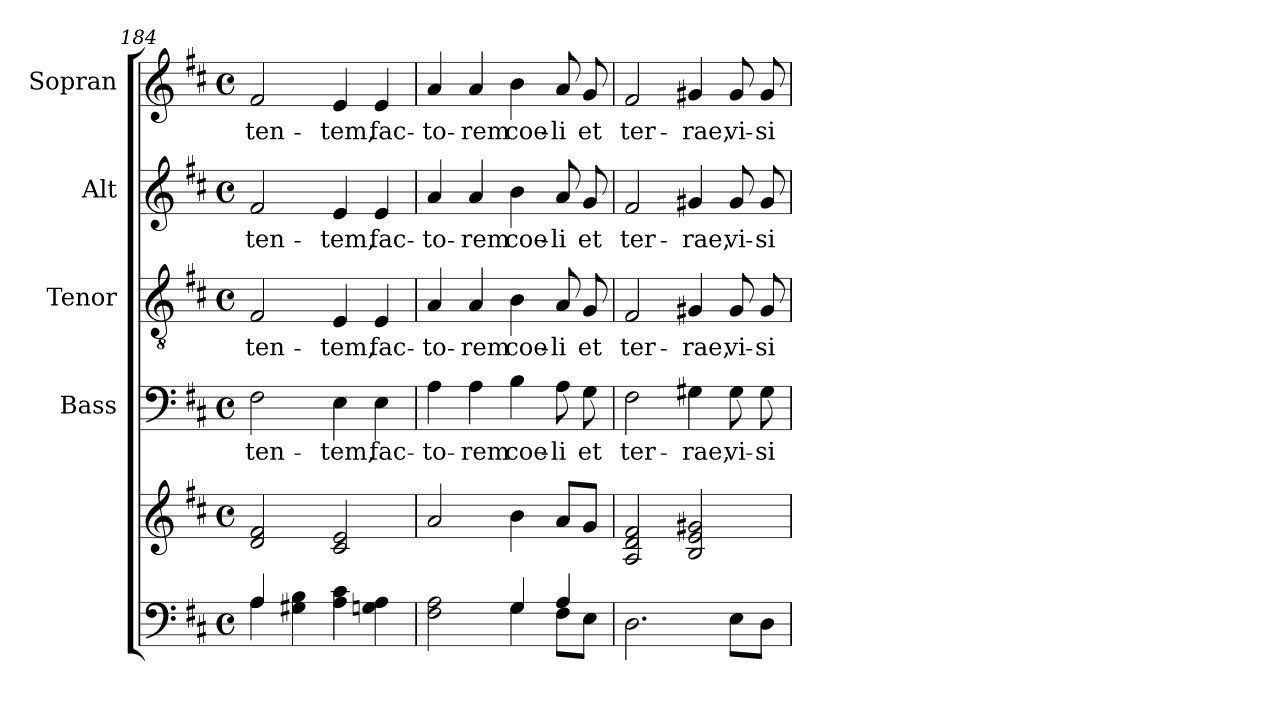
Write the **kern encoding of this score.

**kern	**kern	**kern	**text	**kern	**text	**kern	**text	**kern	**text
*part5	*part5	*part4	*part4	*part3	*part3	*part2	*part2	*part1	*part1
*staff6	*staff5	*staff4	*staff4	*staff3	*staff3	*staff2	*staff2	*staff1	*staff1
*	*	*I"Bass	*	*I"Tenor	*	*I"Alt	*	*I"Sopran	*
*	*	*I'B.	*	*I'T.	*	*I'A.	*	*I'S.	*
*clefF4	*clefG2	*clefF4	*	*clefGv2	*	*clefG2	*	*clefG2	*
*k[f#c#]	*k[f#c#]	*k[f#c#]	*	*k[f#c#]	*	*k[f#c#]	*	*k[f#c#]	*
*D:	*D:	*D:	*	*D:	*	*D:	*	*D:	*
*M4/4	*M4/4	*M4/4	*	*M4/4	*	*M4/4	*	*M4/4	*
*met(c)	*met(c)	*met(c)	*	*met(c)	*	*met(c)	*	*met(c)	*
=184	=184	=184	=184	=184	=184	=184	=184	=184	=184
*^	*	*	*	*	*	*	*	*	*
!	!	!	!	!LO:LY:b	!	!LO:LY:b	!	!LO:LY:b	!	!LO:LY:b
4A/	4A\	2d/ 2f#/	2F#\	-ten-	2F#/	-ten-	2f#/	-ten-	2f#/	-ten-
4G#X\ 4B\	2.ryy	.	.	.	.	.	.	.	.	.
!	!	!	!	!LO:LY:b	!	!LO:LY:b	!	!LO:LY:b	!	!LO:LY:b
4A\ 4c#\	.	2c#/ 2e/	4E\	-tem,	4E/	-tem,	4e/	-tem,	4e/	-tem,
!	!	!	!	!LO:LY:b	!	!LO:LY:b	!	!LO:LY:b	!	!LO:LY:b
4Gn\ 4A\	.	.	4E\	fac-	4E/	fac-	4e/	fac-	4e/	fac-
=185	=185	=185	=185	=185	=185	=185	=185	=185	=185	=185
!	!	!	!	!LO:LY:b	!	!LO:LY:b	!	!LO:LY:b	!	!LO:LY:b
2F#\ 2A\	2ryy	2a/	4A\	-to-	4A/	-to-	4a/	-to-	4a/	-to-
!	!	!	!	!LO:LY:b	!	!LO:LY:b	!	!LO:LY:b	!	!LO:LY:b
.	.	.	4A\	-rem	4A/	-rem	4a/	-rem	4a/	-rem
!	!	!	!	!LO:LY:b	!	!LO:LY:b	!	!LO:LY:b	!	!LO:LY:b
4G/	4G\	4b\	4B\	coe-	4B\	coe-	4b\	coe-	4b\	coe-
!	!	!	!	!LO:LY:b	!	!LO:LY:b	!	!LO:LY:b	!	!LO:LY:b
4A/	8F#\L	8a/L	8A\	-li	8A/	-li	8a/	-li	8a/	-li
!	!	!	!	!LO:LY:b	!	!LO:LY:b	!	!LO:LY:b	!	!LO:LY:b
.	8E\J	8g/J	8G\	et	8G/	et	8g/	et	8g/	et
!!LO:LB:g=z
=186	=186	=186	=186	=186	=186	=186	=186	=186	=186	=186
!	!	!	!	!LO:LY:b	!	!LO:LY:b	!	!LO:LY:b	!	!LO:LY:b
*v	*v	*	*	*	*	*	*	*	*	*
2.D\	2A/ 2d/ 2f#/	2F#\	ter-	2F#/	ter-	2f#/	ter-	2f#/	ter-
!	!	!	!LO:LY:b	!	!LO:LY:b	!	!LO:LY:b	!	!LO:LY:b
.	2B/ 2e/ 2g#X/	4G#X\	-rae,	4G#X/	-rae,	4g#X/	-rae,	4g#X/	-rae,
!	!	!	!LO:LY:b	!	!LO:LY:b	!	!LO:LY:b	!	!LO:LY:b
8E\L	.	8G#\	vi-	8G#/	vi-	8g#/	vi-	8g#/	vi-
!	!	!	!LO:LY:b	!	!LO:LY:b	!	!LO:LY:b	!	!LO:LY:b
8D\J	.	8G#\	-si-	8G#/	-si-	8g#/	-si-	8g#/	-si-
=	=	=	=	=	=	=	=	=	=
*-	*-	*-	*-	*-	*-	*-	*-	*-	*-
